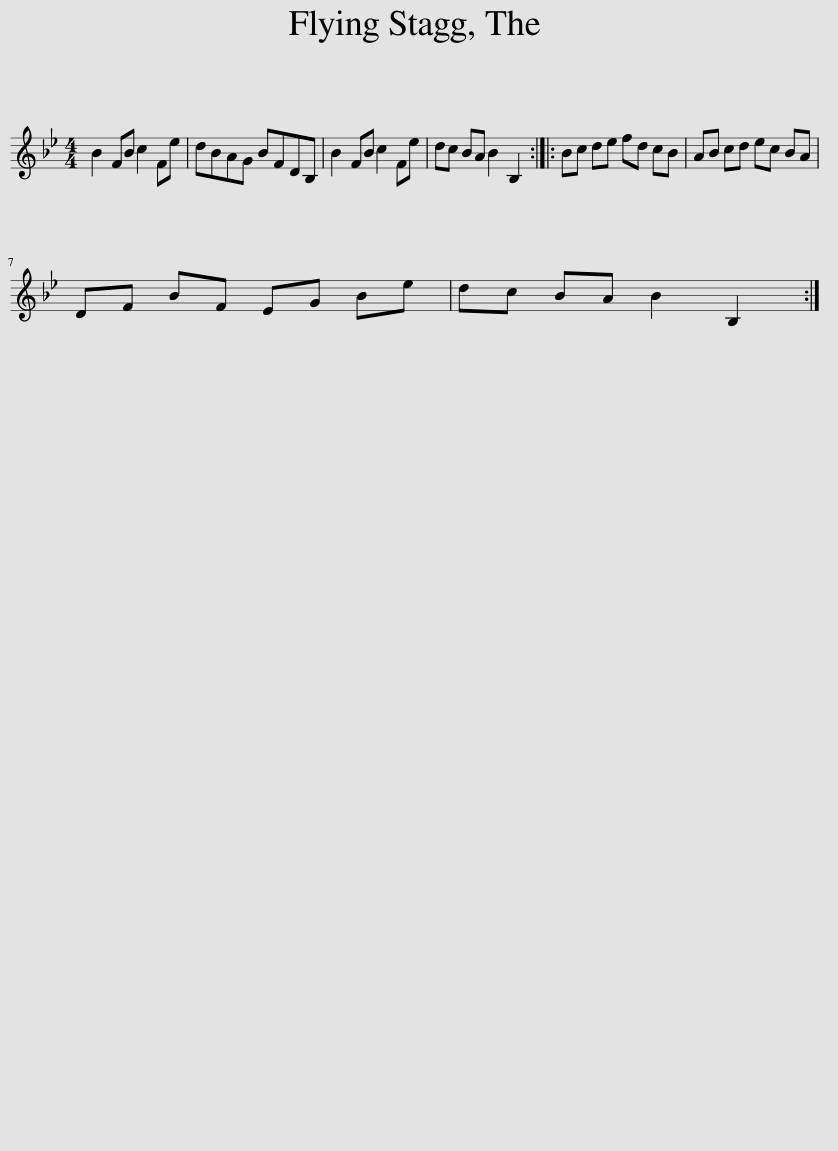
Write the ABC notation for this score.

X:1
L:1/8
M:4/4
I:linebreak $
K:Bb
V:1 treble
V:1
 B2 FB c2 Fe | dBAG BFDB, | B2 FB c2 Fe | dc BA B2 B,2 :: Bc de fd cB | %5
 AB cd ec BA |$ DF BF EG Be | dc BA B2 B,2 :| %8
